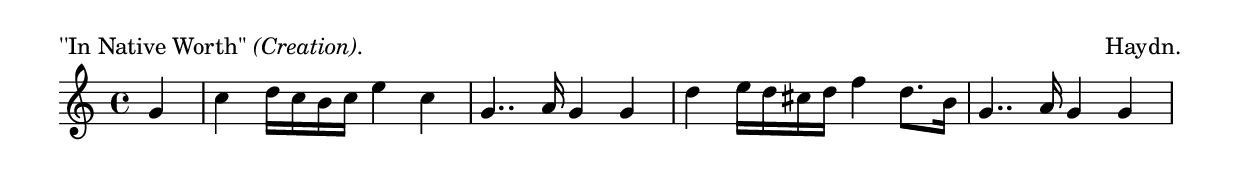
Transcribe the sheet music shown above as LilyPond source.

\version "2.6.3"
\include "english.ly"

melody = \relative c'' {
  \time 4/4
  \partial 4*1 g4 | c4 d16 c16 b16 c16 e4 c4 | g4.. a16 g4 g4 |
  d'4 e16 d16 cs16 d16 f4 d8. b16 | g4.. a16 g4 g4 \bar "|"
}

\score {
  \new Staff \melody
  \header {
    piece = \markup{ {''In Native Worth''} \italic { (Creation). } }
    opus = "Haydn."
   }
  \midi { \tempo 4 = 120}
  \layout {
    indent = 0.0\cm
    \context {
      \Score
       \remove Bar_number_engraver
    }
  }
}
